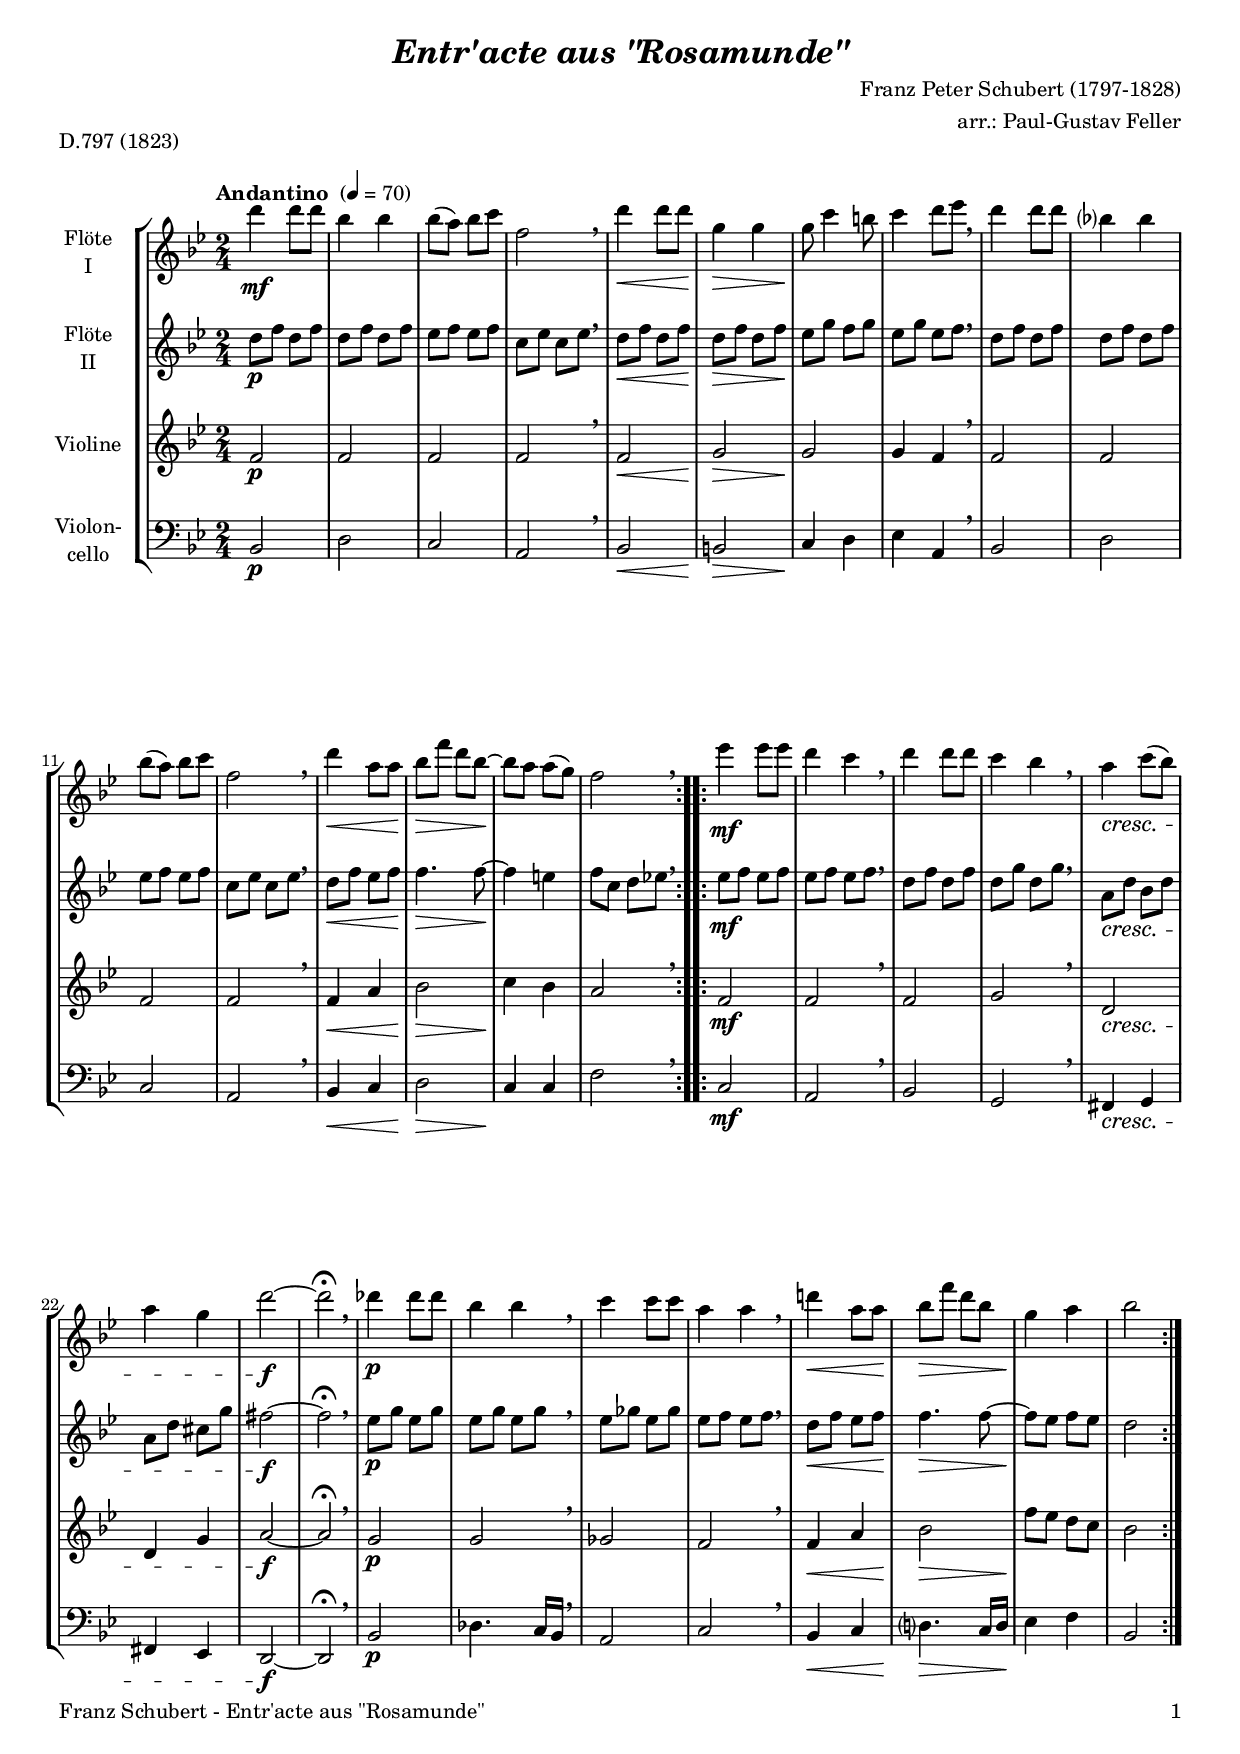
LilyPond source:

\version "2.24.4"
\include "deutsch.ly"
  
#(set-global-staff-size 18)

\header {
  title     = \markup \bold \italic "Entr'acte aus \"Rosamunde\""
  composer  = "Franz Peter Schubert (1797-1828)"
  arranger  = "arr.: Paul-Gustav Feller"
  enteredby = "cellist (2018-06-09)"
  piece     = "D.797 (1823)"
}

voiceconsts = {
  \key es \major
  \time 2/4
  \clef "treble"
%  \numericTimeSignature
  \compressEmptyMeasures
  % Set default beaming for all staves
% \set Timing.beamExceptions = #'()
% \set Timing.baseMoment     = #(ly:make-moment 1 4)
% \set Timing.beatStructure  = #'(1 1 1)
  \tempo "Andantino " 4=70
}

mifl = "flute"
mivl = "violin"
mivc = "cello"

\include "v1.ily"
vb = \relative c'' {
  \voiceconsts

  \repeat volta 2 {
    g8\p b g b
    g b g b
    as b as b
    f as f as \breathe
    g\< b g b
    g\!\> b g b
    as\! c b c
    as c as b \breathe

    g b g b
    g b g b
    as b as b
    f as f as \breathe
    g\< b as b
    b4.\!\> b8~
    b4\! a
    b8 f g as! \breathe
  }

  \repeat volta 2 {
    as\mf b as b
    as b as b \breathe
    g b g b
    g c g c \breathe
    d,\cresc g es g
    d g fis c'
    h2~\f
    h\fermata \breathe

    as8\p c as c
    as c as c \breathe
    as ces as ces
    as b as b \breathe
    g\< b as b
    b4.\!\> b8~
    b\! as b as
    g2
  }
}

vc = \relative c' {
  \voiceconsts

  \repeat volta 2 {
    b2\p
    b
    b
    b \breathe
    b\<
    c\!\>
    c\!
    c4 b \breathe

    b2
    b
    b
    b \breathe
    b4\< d
    es2\!\>
    f4\! es
    d2 \breathe
  }

  \repeat volta 2 {
    b\mf
    b \breathe
    b
    c \breathe
    g\cresc
    g4 c
    d2~\f
    d\fermata \breathe

    c\p
    c \breathe
    ces
    b \breathe
    b4\< d
    es2\!\>
    b'8\! as g f
    es2
  }
}

vd = \relative c {
  \voiceconsts
  \clef "bass"
  
  \repeat volta 2 {
    es2\p
    g
    f
    d \breathe
    es\<
    e\!\>
    f4\! g
    as d, \breathe

    es2
    g
    f
    d \breathe
    es4\< f
    g2\!\>
    f4\! f
    b2 \breathe
  }

  \repeat volta 2 {
    f\mf
    d \breathe
    es
    c \breathe
    h4\cresc c
    h as
    g2~\f
    g\fermata \breathe

    es'\p
    ges4. f16 es \breathe
    d2
    f \breathe
    es4\< f
    g?4.\!\> f16 g
    as4\! b
    es,2
  }
}


music = \new StaffGroup <<
      \new Staff {
	\set Staff.midiInstrument = \mifl
	\set Staff.instrumentName = \markup \center-column { "Flöte" "I" }
	\transpose  es b { \va }
      }

      \new Staff {
	\set Staff.midiInstrument = \mifl
	\set Staff.instrumentName = \markup \center-column { "Flöte" "II" }
	\transpose  es b { \vb }
      }

      \new Staff {
	\set Staff.midiInstrument = \mivl
	\set Staff.instrumentName = \markup \center-column { "Violine" }
	\transpose  es b { \vc }
      }

      \new Staff {
	\set Staff.midiInstrument = \mivc
	\set Staff.instrumentName = \markup \center-column { "Violon-" "cello" }
	\transpose  es b, { \vd }
      }
>>

\book {
  \paper {
    print-page-number = ##t
    print-first-page-number = ##t
    ragged-last-bottom = ##f
    oddHeaderMarkup = \markup \null
    evenHeaderMarkup = \markup \null
    oddFooterMarkup = \markup {
      \fill-line {
        \if \should-print-page-number
        "Franz Schubert - Entr'acte aus \"Rosamunde\"" \fromproperty #'page:page-number-string
      }
    }
    evenFooterMarkup = \oddFooterMarkup
  } \score {
    \music
    \layout {}
  }

  \score {
    \unfoldRepeats \music

    \midi {
      \context {
        \Score
      }
    }
  }
}
